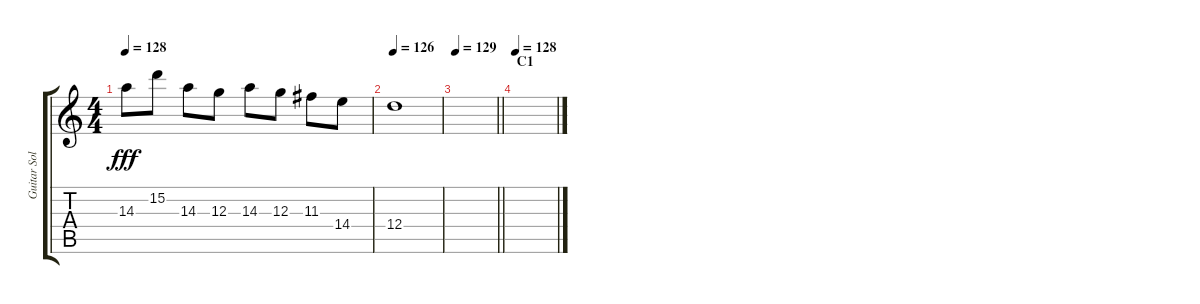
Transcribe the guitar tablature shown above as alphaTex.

\track ("Guitar Solo" "Guitar Sol") {instrument distortionguitar}
\staff {score tabs}
\tuning (E4 B3 G3 D3 A2 E2) {hide}
\ts (4 4)
\tempo 128
\clef g2
\ks c
14.3.8{dy fff} 15.2.8 14.3.8 12.3.8 14.3.8 12.3.8 11.3.8 14.4.8 |
\tempo 126
12.4.1 |
\tempo 129
\barLineRight lightlight
|
\section ("" "C1")
\tempo 128
